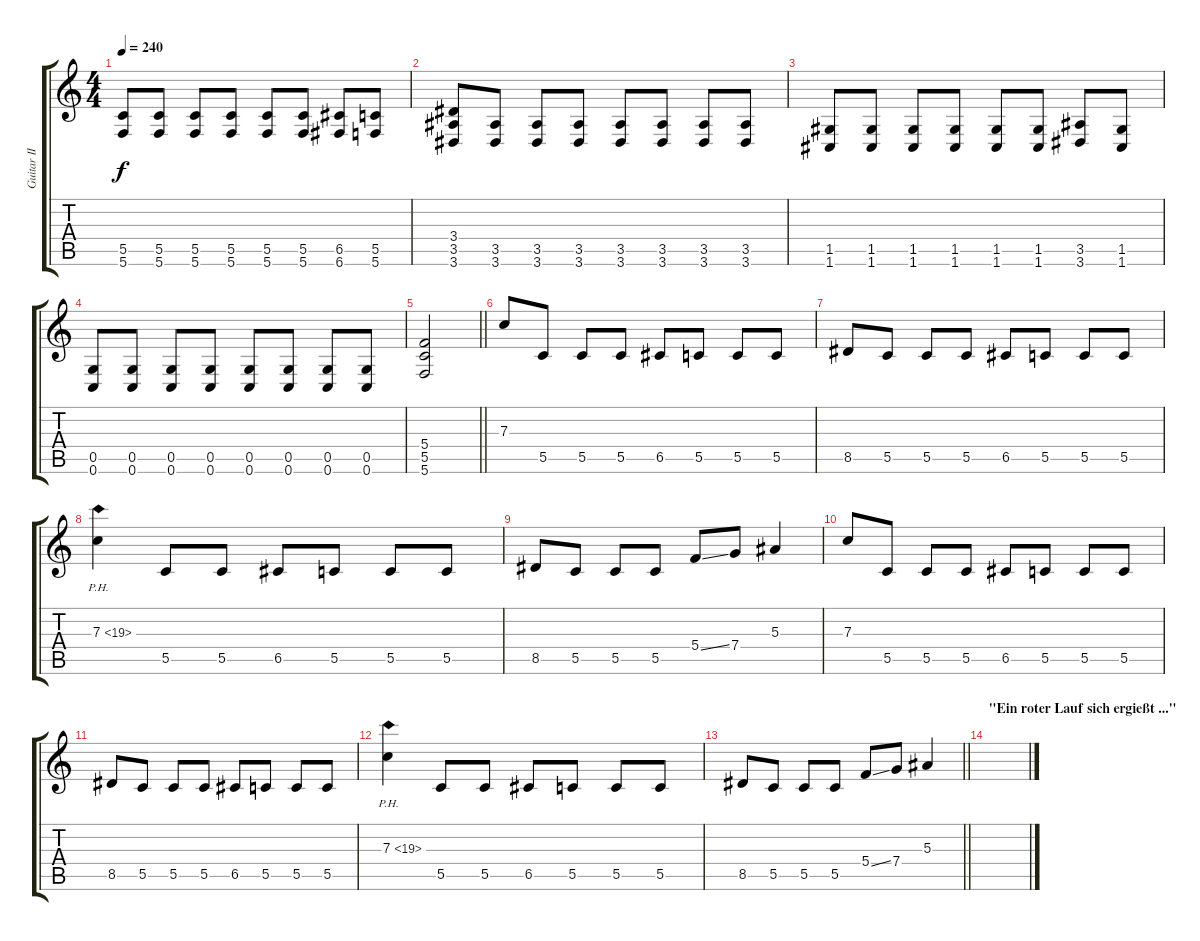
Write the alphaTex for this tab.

\track ("Guitar II" "Guitar II") {instrument distortionguitar}
\staff {score tabs}
\tuning (D4 A3 F3 C3 G2 C2) {hide}
\ts (4 4)
\tempo 240
\clef g2
\ks c
(5.5 5.6).8{dy f} (5.5 5.6).8 (5.5 5.6).8 (5.5 5.6).8 (5.5 5.6).8 (5.5 5.6).8 (6.5 6.6).8 (5.5 5.6).8 |
(3.4 3.5 3.6).8 (3.5 3.6).8 (3.5 3.6).8 (3.5 3.6).8 (3.5 3.6).8 (3.5 3.6).8 (3.5 3.6).8 (3.5 3.6).8 |
(1.5 1.6).8 (1.5 1.6).8 (1.5 1.6).8 (1.5 1.6).8 (1.5 1.6).8 (1.5 1.6).8 (3.5 3.6).8 (1.5 1.6).8 |
(0.5 0.6).8 (0.5 0.6).8 (0.5 0.6).8 (0.5 0.6).8 (0.5 0.6).8 (0.5 0.6).8 (0.5 0.6).8 (0.5 0.6).8 |
\barLineRight lightlight
(5.4 5.5 5.6).2 |
7.3.8 5.5.8 5.5.8 5.5.8 6.5.8 5.5.8 5.5.8 5.5.8 |
8.5.8 5.5.8 5.5.8 5.5.8 6.5.8 5.5.8 5.5.8 5.5.8 |
7.3{ph 12}.4 5.5.8 5.5.8 6.5.8 5.5.8 5.5.8 5.5.8 |
8.5.8 5.5.8 5.5.8 5.5.8 5.4{ss}.8 7.4.8 5.3.4 |
7.3.8 5.5.8 5.5.8 5.5.8 6.5.8 5.5.8 5.5.8 5.5.8 |
8.5.8 5.5.8 5.5.8 5.5.8 6.5.8 5.5.8 5.5.8 5.5.8 |
7.3{ph 12}.4 5.5.8 5.5.8 6.5.8 5.5.8 5.5.8 5.5.8 |
\barLineRight lightlight
8.5.8 5.5.8 5.5.8 5.5.8 5.4{ss}.8 7.4.8 5.3.4 |
\section ("" "\"Ein roter Lauf sich ergießt ...\"")
